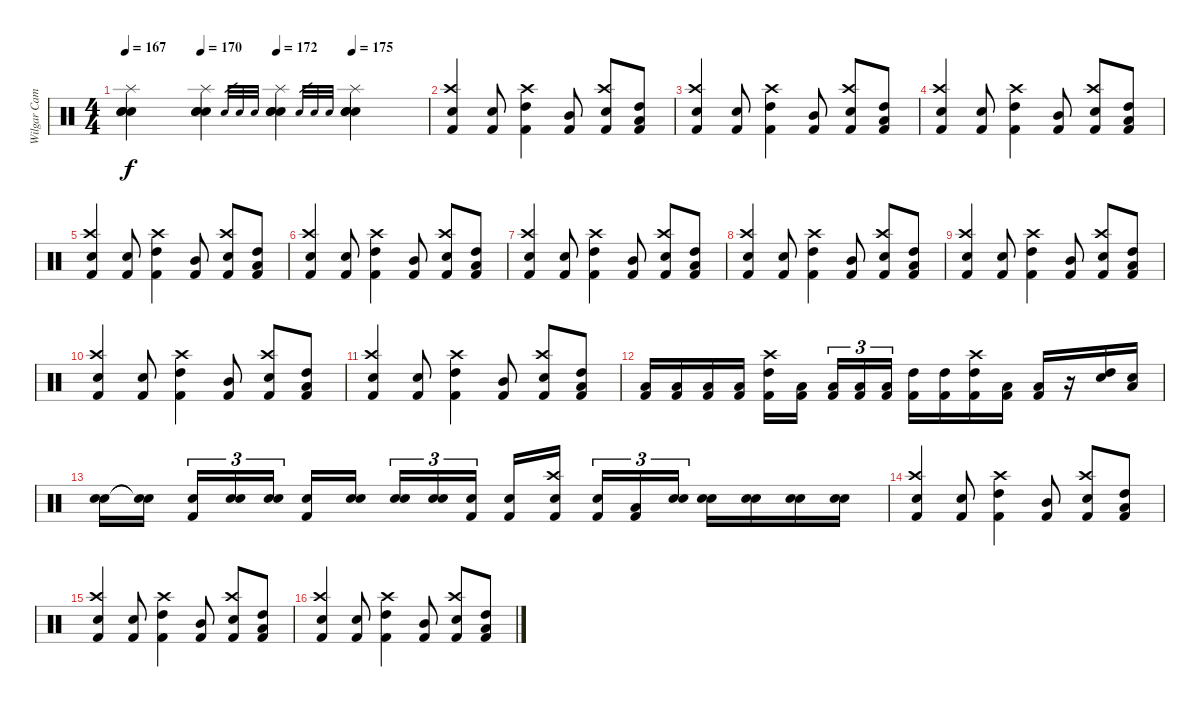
\track ("Wilgar Campbell" "Wilgar Cam") {instrument percussion}
\staff {score}
\articulation defaults
\ts (4 4)
\tempo 167
\tempo (170 0.25)
\tempo (172 0.5)
\tempo (175 0.75)
\clef neutral
\ks c
("Splash (hit)" "Electric Snare (hit)" "Electric Snare (hit)" "Snare (hit) 2").4{dy f} ("Splash (hit)" "Electric Snare (hit)" "Electric Snare (hit)" "Snare (hit) 2").4 "Snare (hit) 2".32{gr} "Snare (hit) 2".32{gr} "Snare (hit) 2".32{gr} ("Splash (hit)" "Electric Snare (hit)" "Electric Snare (hit)" "Snare (hit) 2").4 "Snare (hit) 2".32{gr} "Snare (hit) 2".32{gr} "Electric Snare (hit)".32{gr} ("Splash (hit)" "Electric Snare (hit)" "Electric Snare (hit)" "Snare (hit) 2").4 |
("Crash high (hit)" "Electric Snare (hit)" "Kick (hit) 2").4 ("Snare (hit) 2" "Kick (hit) 2").8 ("Crash high (hit)" "High Tom (hit)" "Kick (hit) 2").4 ("Mid Tom (hit)" "Kick (hit) 2").8 ("Crash high (hit)" "Electric Snare (hit)" "Kick (hit) 2").8 ("High Tom (hit)" "Kick (hit) 2" "Low Tom (hit)").8 |
("Crash high (hit)" "Electric Snare (hit)" "Kick (hit) 2").4 ("Snare (hit) 2" "Kick (hit) 2").8 ("Crash high (hit)" "High Tom (hit)" "Kick (hit) 2").4 ("Mid Tom (hit)" "Kick (hit) 2").8 ("Crash high (hit)" "Electric Snare (hit)" "Kick (hit) 2").8 ("High Tom (hit)" "Kick (hit) 2" "Low Tom (hit)").8 |
("Crash high (hit)" "Electric Snare (hit)" "Kick (hit) 2").4 ("Snare (hit) 2" "Kick (hit) 2").8 ("Crash high (hit)" "High Tom (hit)" "Kick (hit) 2").4 ("Mid Tom (hit)" "Kick (hit) 2").8 ("Crash high (hit)" "Electric Snare (hit)" "Kick (hit) 2").8 ("High Tom (hit)" "Kick (hit) 2" "Low Tom (hit)").8 |
("Crash high (hit)" "Electric Snare (hit)" "Kick (hit) 2").4 ("Snare (hit) 2" "Kick (hit) 2").8 ("Crash high (hit)" "High Tom (hit)" "Kick (hit) 2").4 ("Mid Tom (hit)" "Kick (hit) 2").8 ("Crash high (hit)" "Electric Snare (hit)" "Kick (hit) 2").8 ("High Tom (hit)" "Kick (hit) 2" "Low Tom (hit)").8 |
("Crash high (hit)" "Electric Snare (hit)" "Kick (hit) 2").4 ("Snare (hit) 2" "Kick (hit) 2").8 ("Crash high (hit)" "High Tom (hit)" "Kick (hit) 2").4 ("Mid Tom (hit)" "Kick (hit) 2").8 ("Crash high (hit)" "Electric Snare (hit)" "Kick (hit) 2").8 ("High Tom (hit)" "Kick (hit) 2" "Low Tom (hit)").8 |
("Crash high (hit)" "Electric Snare (hit)" "Kick (hit) 2").4 ("Snare (hit) 2" "Kick (hit) 2").8 ("Crash high (hit)" "High Tom (hit)" "Kick (hit) 2").4 ("Mid Tom (hit)" "Kick (hit) 2").8 ("Crash high (hit)" "Electric Snare (hit)" "Kick (hit) 2").8 ("High Tom (hit)" "Kick (hit) 2" "Low Tom (hit)").8 |
("Crash high (hit)" "Electric Snare (hit)" "Kick (hit) 2").4 ("Snare (hit) 2" "Kick (hit) 2").8 ("Crash high (hit)" "High Tom (hit)" "Kick (hit) 2").4 ("Mid Tom (hit)" "Kick (hit) 2").8 ("Crash high (hit)" "Electric Snare (hit)" "Kick (hit) 2").8 ("High Tom (hit)" "Kick (hit) 2" "Low Tom (hit)").8 |
("Crash high (hit)" "Electric Snare (hit)" "Kick (hit) 2").4 ("Snare (hit) 2" "Kick (hit) 2").8 ("Crash high (hit)" "High Tom (hit)" "Kick (hit) 2").4 ("Mid Tom (hit)" "Kick (hit) 2").8 ("Crash high (hit)" "Electric Snare (hit)" "Kick (hit) 2").8 ("High Tom (hit)" "Kick (hit) 2" "Low Tom (hit)").8 |
("Crash high (hit)" "Electric Snare (hit)" "Kick (hit) 2").4 ("Snare (hit) 2" "Kick (hit) 2").8 ("Crash high (hit)" "High Tom (hit)" "Kick (hit) 2").4 ("Mid Tom (hit)" "Kick (hit) 2").8 ("Crash high (hit)" "Electric Snare (hit)" "Kick (hit) 2").8 ("High Tom (hit)" "Kick (hit) 2" "Low Tom (hit)").8 |
("Crash high (hit)" "Electric Snare (hit)" "Kick (hit) 2").4 ("Snare (hit) 2" "Kick (hit) 2").8 ("Crash high (hit)" "High Tom (hit)" "Kick (hit) 2").4 ("Mid Tom (hit)" "Kick (hit) 2").8 ("Crash high (hit)" "Electric Snare (hit)" "Kick (hit) 2").8 ("High Tom (hit)" "Kick (hit) 2" "Low Tom (hit)").8 |
("Low Tom (hit)" "Kick (hit) 2").16 ("Low Tom (hit)" "Kick (hit) 2").16 ("Low Tom (hit)" "Kick (hit) 2").16 ("Low Tom (hit)" "Kick (hit) 2").16 ("Crash high (hit)" "High Tom (hit)" "Kick (hit) 2").16 ("Low Tom (hit)" "Kick (hit) 2").16 ("Low Tom (hit)" "Kick (hit) 2").16{tu (3 2)} ("Low Tom (hit)" "Kick (hit) 2").16{tu (3 2)} ("Low Tom (hit)" "Kick (hit) 2").16{tu (3 2)} ("High Tom (hit)" "Kick (hit) 2").16 ("High Tom (hit)" "Kick (hit) 2").16 ("Crash high (hit)" "High Tom (hit)" "Kick (hit) 2").16 ("Low Tom (hit)" "Kick (hit) 2").16 ("Low Tom (hit)" "Kick (hit) 2").16 r.16 ("High Tom (hit)" "Snare (hit) 2").16 ("Low Tom (hit)" "Snare (hit) 2").16 |
("Electric Snare (hit)" "Electric Snare (hit)").16 ("Electric Snare (hit)"{t} "Electric Snare (hit)"{t}).16 ("Snare (hit) 2" "Kick (hit) 2").16{tu (3 2)} ("Snare (hit) 2" "Electric Snare (hit)").16{tu (3 2)} ("Snare (hit) 2" "Electric Snare (hit)").16{tu (3 2)} ("Snare (hit) 2" "Kick (hit) 2").16 ("Snare (hit) 2" "Snare (hit) 2").16 ("Snare (hit) 2" "Snare (hit) 2").16{tu (3 2)} ("Snare (hit) 2" "Snare (hit) 2").16{tu (3 2)} ("Snare (hit) 2" "Kick (hit) 2").16{tu (3 2)} ("Snare (hit) 2" "Kick (hit) 2").16 ("Crash high (hit)" "Snare (hit) 2" "Kick (hit) 2").16 ("Snare (hit) 2" "Kick (hit) 2").16{tu (3 2)} ("Low Tom (hit)" "Kick (hit) 2").16{tu (3 2)} ("Electric Snare (hit)" "Electric Snare (hit)").16{tu (3 2)} ("Electric Snare (hit)" "Electric Snare (hit)").16 ("Electric Snare (hit)" "Electric Snare (hit)").16 ("Snare (hit) 2" "Snare (hit) 2").16 ("Snare (hit) 2" "Snare (hit) 2").16 |
("Crash high (hit)" "Electric Snare (hit)" "Kick (hit) 2").4 ("Snare (hit) 2" "Kick (hit) 2").8 ("Crash high (hit)" "High Tom (hit)" "Kick (hit) 2").4 ("Mid Tom (hit)" "Kick (hit) 2").8 ("Crash high (hit)" "Electric Snare (hit)" "Kick (hit) 2").8 ("High Tom (hit)" "Kick (hit) 2" "Low Tom (hit)").8 |
("Crash high (hit)" "Electric Snare (hit)" "Kick (hit) 2").4 ("Snare (hit) 2" "Kick (hit) 2").8 ("Crash high (hit)" "High Tom (hit)" "Kick (hit) 2").4 ("Mid Tom (hit)" "Kick (hit) 2").8 ("Crash high (hit)" "Electric Snare (hit)" "Kick (hit) 2").8 ("High Tom (hit)" "Kick (hit) 2" "Low Tom (hit)").8 |
("Crash high (hit)" "Electric Snare (hit)" "Kick (hit) 2").4 ("Snare (hit) 2" "Kick (hit) 2").8 ("Crash high (hit)" "High Tom (hit)" "Kick (hit) 2").4 ("Mid Tom (hit)" "Kick (hit) 2").8 ("Crash high (hit)" "Electric Snare (hit)" "Kick (hit) 2").8 ("High Tom (hit)" "Kick (hit) 2" "Low Tom (hit)").8
